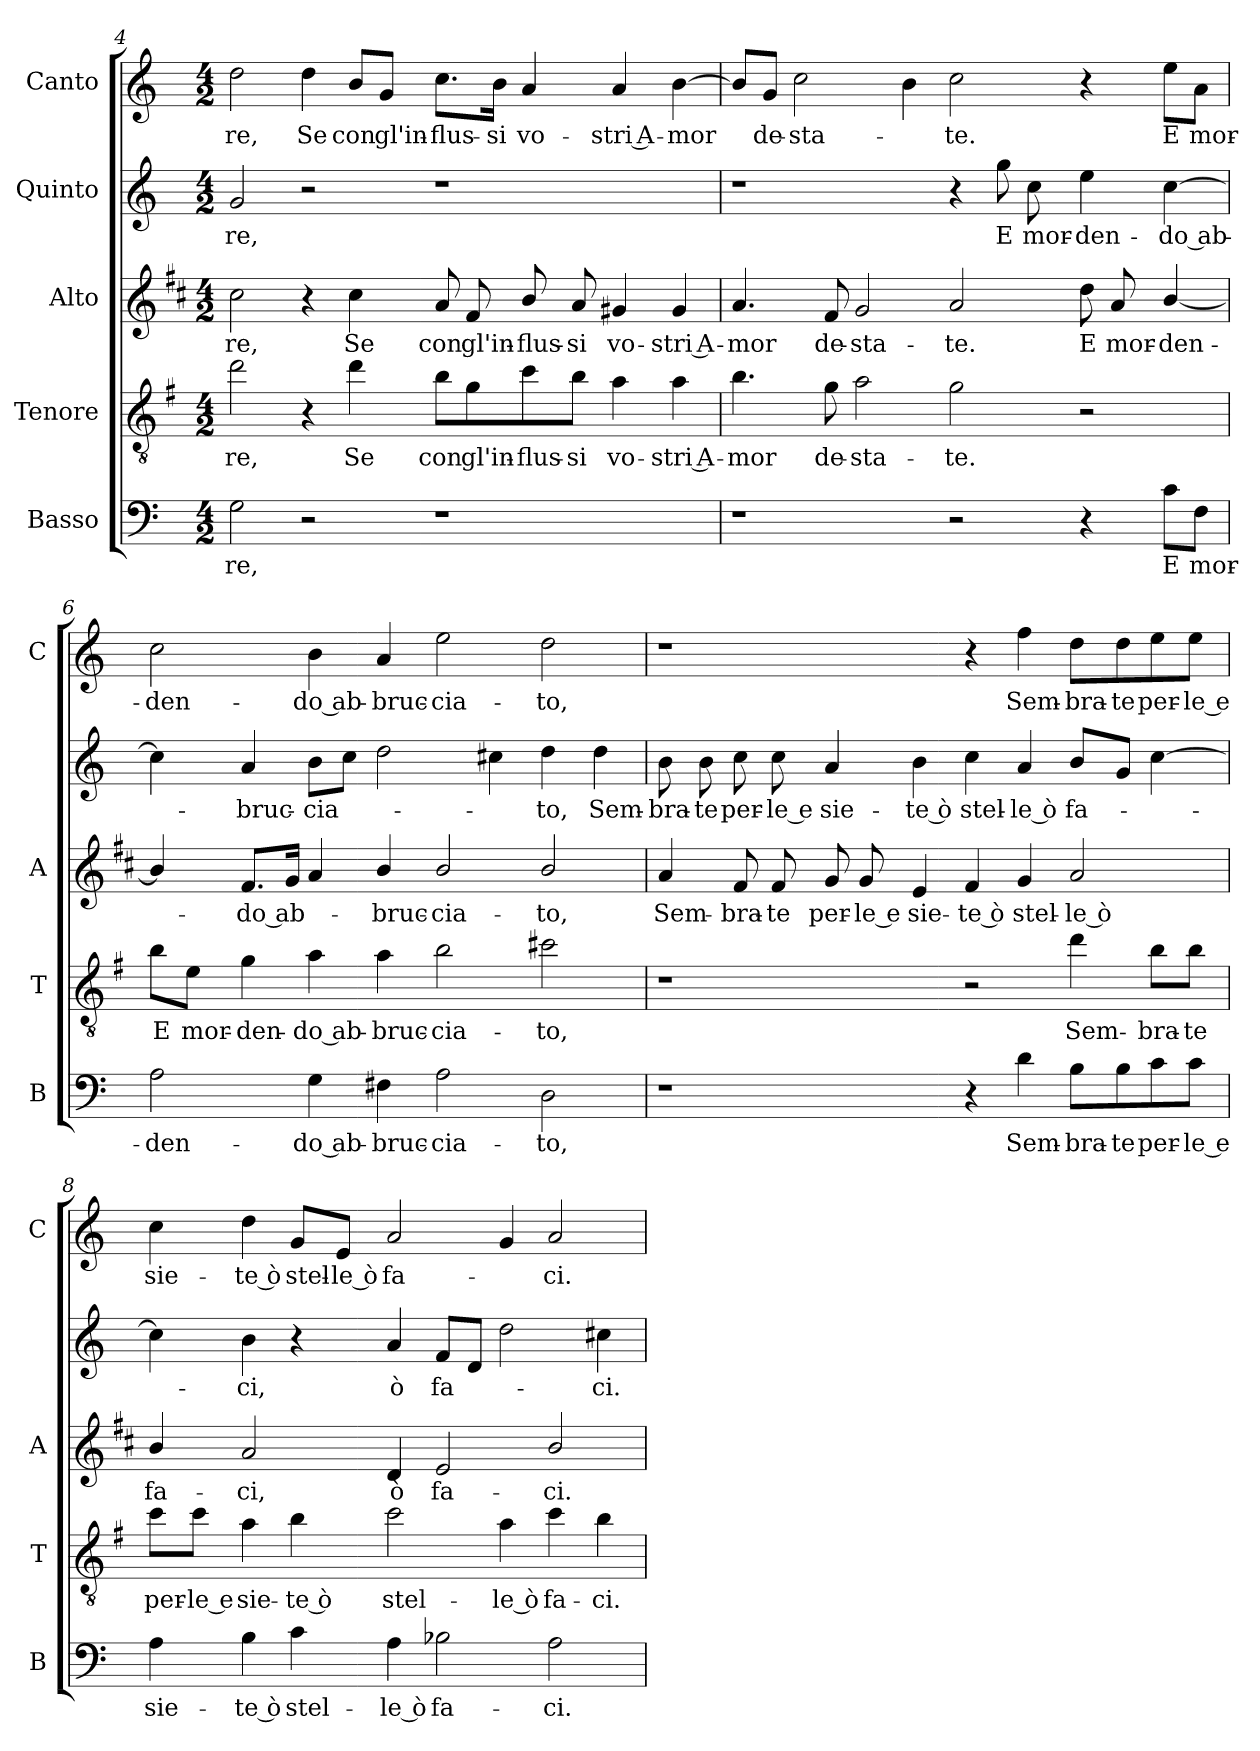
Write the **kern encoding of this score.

**kern	**text	**kern	**text	**kern	**text	**kern	**text	**kern	**text
*part5	*part5	*part4	*part4	*part3	*part3	*part2	*part2	*part1	*part1
*staff5	*staff5	*staff4	*staff4	*staff3	*staff3	*staff2	*staff2	*staff1	*staff1
*I"Basso	*	*I"Tenore	*	*I"Alto	*	*I"Quinto	*	*I"Canto	*
*I'B	*	*I'T	*	*I'A	*	*	*	*I'C	*
*clefF4	*	*clefGv2	*	*clefG2	*	*clefG2	*	*clefG2	*
*	*	*ITrd4c7	*	*ITrd1c2	*	*	*	*	*
*k[]	*	*k[]	*	*k[]	*	*k[]	*	*k[]	*
*C:	*	*C:	*	*C:	*	*C:	*	*C:	*
*M4/2	*	*M4/2	*	*M4/2	*	*M4/2	*	*M4/2	*
=4	=4	=4	=4	=4	=4	=4	=4	=4	=4
!	!LO:LY:b	!	!LO:LY:b	!	!LO:LY:b	!	!LO:LY:b	!	!LO:LY:b
2G\	-re,	2g\	-re,	2b\	-re,	2g/	-re,	2dd\	-re,
!	!	!	!	!	!	!	!	!	!LO:LY:b
2r	.	4r	.	4r	.	2r	.	4dd\	Se
!	!	!	!LO:LY:b	!	!LO:LY:b	!	!	!	!LO:LY:b
.	.	4g\	Se	4b\	Se	.	.	8b/L	con
!	!	!	!	!	!	!	!	!	!LO:LY:b
.	.	.	.	.	.	.	.	8g/J	gl'in-
!	!	!	!LO:LY:b	!	!LO:LY:b	!	!	!	!LO:LY:b
1r	.	8e\L	con	8g/	con	1r	.	8.cc\L	-flus-
!	!	!	!LO:LY:b	!	!LO:LY:b	!	!	!	!
.	.	8c\	gl'in-	8e/	gl'in-	.	.	.	.
!	!	!	!	!	!	!	!	!	!LO:LY:b
.	.	.	.	.	.	.	.	16b\Jk	-si
!	!	!	!LO:LY:b	!	!LO:LY:b	!	!	!	!LO:LY:b
.	.	8f\	-flus-	8a/	-flus-	.	.	4a/	vo-
!	!	!	!LO:LY:b	!	!LO:LY:b	!	!	!	!
.	.	8e\J	-si	8g/	-si	.	.	.	.
!	!	!	!LO:LY:b	!	!LO:LY:b	!	!	!	!LO:LY:b
.	.	4d\	vo-	4f#X/	vo-	.	.	4a/	-stri A-
!	!	!	!LO:LY:b	!	!LO:LY:b	!	!	!	!LO:LY:b
.	.	4d\	-stri A-	4f#/	-stri A-	.	.	[4b\	-mor
!!LO:LB:g=z
=5	=5	=5	=5	=5	=5	=5	=5	=5	=5
!	!	!	!LO:LY:b	!	!LO:LY:b	!	!	!	!
1r	.	4.e\	-mor	4.g/	-mor	1r	.	8b/L]	.
!	!	!	!	!	!	!	!	!	!LO:LY:b
.	.	.	.	.	.	.	.	8g/J	de-
!	!	!	!	!	!	!	!	!	!LO:LY:b
.	.	.	.	.	.	.	.	2cc\	-sta-
!	!	!	!LO:LY:b	!	!LO:LY:b	!	!	!	!
.	.	8c\	de-	8e/	de-	.	.	.	.
!	!	!	!LO:LY:b	!	!LO:LY:b	!	!	!	!
.	.	2d\	-sta-	2f/	-sta-	.	.	.	.
.	.	.	.	.	.	.	.	4b\	.
!	!	!	!LO:LY:b	!	!LO:LY:b	!	!	!	!LO:LY:b
2r	.	2c\	-te.	2g/	-te.	4r	.	2cc\	-te.
!	!	!	!	!	!	!	!LO:LY:b	!	!
.	.	.	.	.	.	8gg\	E	.	.
!	!	!	!	!	!	!	!LO:LY:b	!	!
.	.	.	.	.	.	8cc\	mor-	.	.
!	!	!	!	!	!LO:LY:b	!	!LO:LY:b	!	!
4r	.	2r	.	8cc\	E	4ee\	-den-	4r	.
!	!	!	!	!	!LO:LY:b	!	!	!	!
.	.	.	.	8g/	mor-	.	.	.	.
!	!LO:LY:b	!	!	!	!LO:LY:b	!	!LO:LY:b	!	!LO:LY:b
8c\L	E	.	.	[4a/	-den-	[4cc\	-do ab-	8ee\L	E
!	!LO:LY:b	!	!	!	!	!	!	!	!LO:LY:b
8F\J	mor-	.	.	.	.	.	.	8a\J	mor-
=6	=6	=6	=6	=6	=6	=6	=6	=6	=6
!	!LO:LY:b	!	!LO:LY:b	!	!	!	!	!	!LO:LY:b
2A\	-den-	8e\L	E	4a/]	.	4cc\]	.	2cc\	-den-
!	!	!	!LO:LY:b	!	!	!	!	!	!
.	.	8A\J	mor-	.	.	.	.	.	.
!	!	!	!LO:LY:b	!	!LO:LY:b	!	!LO:LY:b	!	!
.	.	4c\	-den-	8.e/L	-do ab-	4a/	-bruc-	.	.
.	.	.	.	16f/Jk	.	.	.	.	.
!	!LO:LY:b	!	!LO:LY:b	!	!	!	!LO:LY:b	!	!LO:LY:b
4G\	-do ab-	4d\	-do ab-	4g/	.	8b\L	-cia-	4b\	-do ab-
.	.	.	.	.	.	8cc\J	.	.	.
!	!LO:LY:b	!	!LO:LY:b	!	!LO:LY:b	!	!	!	!LO:LY:b
4F#X\	-bruc-	4d\	-bruc-	4a/	-bruc-	2dd\	.	4a/	-bruc-
!	!LO:LY:b	!	!LO:LY:b	!	!LO:LY:b	!	!	!	!LO:LY:b
2A\	-cia-	2e\	-cia-	2a/	-cia-	.	.	2ee\	-cia-
.	.	.	.	.	.	4cc#X\	.	.	.
!	!LO:LY:b	!	!LO:LY:b	!	!LO:LY:b	!	!LO:LY:b	!	!LO:LY:b
2D\	-to,	2f#X\	-to,	2a/	-to,	4dd\	-to,	2dd\	-to,
!	!	!	!	!	!	!	!LO:LY:b	!	!
.	.	.	.	.	.	4dd\	Sem-	.	.
!!LO:PB:g=z
=7	=7	=7	=7	=7	=7	=7	=7	=7	=7
!	!	!	!	!	!LO:LY:b	!	!LO:LY:b	!	!
1r	.	1r	.	4g/	Sem-	8b\	-bra-	1r	.
!	!	!	!	!	!	!	!LO:LY:b	!	!
.	.	.	.	.	.	8b\	-te	.	.
!	!	!	!	!	!LO:LY:b	!	!LO:LY:b	!	!
.	.	.	.	8e/	-bra-	8cc\	per-	.	.
!	!	!	!	!	!LO:LY:b	!	!LO:LY:b	!	!
.	.	.	.	8e/	-te	8cc\	-le e	.	.
!	!	!	!	!	!LO:LY:b	!	!LO:LY:b	!	!
.	.	.	.	8f/	per-	4a/	sie-	.	.
!	!	!	!	!	!LO:LY:b	!	!	!	!
.	.	.	.	8f/	-le e	.	.	.	.
!	!	!	!	!	!LO:LY:b	!	!LO:LY:b	!	!
.	.	.	.	4d/	sie-	4b\	-te ò	.	.
!	!	!	!	!	!LO:LY:b	!	!LO:LY:b	!	!
4r	.	2r	.	4e/	-te ò	4cc\	stel-	4r	.
!	!LO:LY:b	!	!	!	!LO:LY:b	!	!LO:LY:b	!	!LO:LY:b
4d\	Sem-	.	.	4f/	stel-	4a/	-le ò	4ff\	Sem-
!	!LO:LY:b	!	!LO:LY:b	!	!LO:LY:b	!	!LO:LY:b	!	!LO:LY:b
8B\L	-bra-	4g\	Sem-	2g/	-le ò	8b/L	fa-	8dd\L	-bra-
!	!LO:LY:b	!	!	!	!	!	!	!	!LO:LY:b
8B\	-te	.	.	.	.	8g/J	.	8dd\	-te
!	!LO:LY:b	!	!LO:LY:b	!	!	!	!	!	!LO:LY:b
8c\	per-	8e\L	-bra-	.	.	[4cc\	.	8ee\	per-
!	!LO:LY:b	!	!LO:LY:b	!	!	!	!	!	!LO:LY:b
8c\J	-le e	8e\J	-te	.	.	.	.	8ee\J	-le e
=8	=8	=8	=8	=8	=8	=8	=8	=8	=8
!	!LO:LY:b	!	!LO:LY:b	!	!LO:LY:b	!	!	!	!LO:LY:b
4A\	sie-	8f\L	per-	4a/	fa-	4cc\]	.	4cc\	sie-
!	!	!	!LO:LY:b	!	!	!	!	!	!
.	.	8f\J	-le e	.	.	.	.	.	.
!	!LO:LY:b	!	!LO:LY:b	!	!LO:LY:b	!	!LO:LY:b	!	!LO:LY:b
4B\	-te ò	4d\	sie-	2g/	-ci,	4b\	-ci,	4dd\	-te ò
!	!LO:LY:b	!	!LO:LY:b	!	!	!	!	!	!LO:LY:b
4c\	stel-	4e\	-te ò	.	.	4r	.	8g/L	stel-
!	!	!	!	!	!	!	!	!	!LO:LY:b
.	.	.	.	.	.	.	.	8e/J	-le ò
!	!LO:LY:b	!	!LO:LY:b	!	!LO:LY:b	!	!LO:LY:b	!	!LO:LY:b
4A\	-le ò	2f\	stel-	4c/	ò	4a/	ò	2a/	fa-
!	!LO:LY:b	!	!	!	!LO:LY:b	!	!LO:LY:b	!	!
2B-X\	fa-	.	.	2d/	fa-	8f/L	fa-	.	.
.	.	.	.	.	.	8d/J	.	.	.
!	!	!	!LO:LY:b	!	!	!	!	!	!
.	.	4d\	-le ò	.	.	2dd\	.	4g/	.
!	!LO:LY:b	!	!LO:LY:b	!	!LO:LY:b	!	!	!	!LO:LY:b
2A\	-ci.	4f\	fa-	2a/	-ci.	.	.	2a/	-ci.
!	!	!	!LO:LY:b	!	!	!	!LO:LY:b	!	!
.	.	4e\	-ci.	.	.	4cc#X\	-ci.	.	.
=	=	=	=	=	=	=	=	=	=
*-	*-	*-	*-	*-	*-	*-	*-	*-	*-
